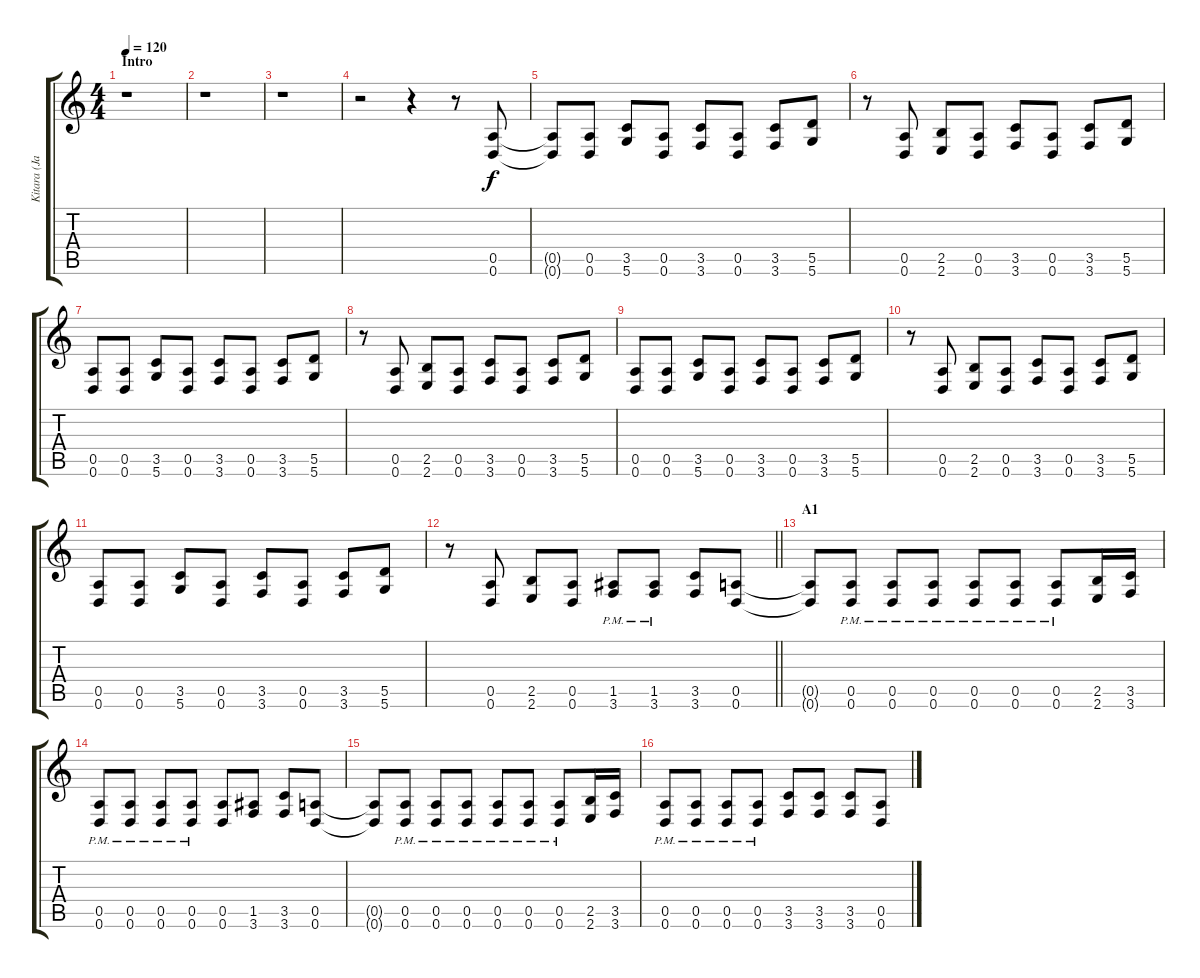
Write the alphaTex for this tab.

\track ("Kitara (Jarkko Petosalmi)" "Kitara (Ja") {instrument distortionguitar}
\staff {score tabs}
\tuning (E4 B3 G3 D3 A2 D2) {hide}
\ts (4 4)
\section ("" "Intro")
\tempo 120
\clef g2
\ks c
r.1{dy f instrument distortionguitar} |
r.1 |
r.1 |
r.2 r.4 r.8 (0.5 0.6).8 |
(0.5{t} 0.6{t}).8 (0.5 0.6).8 (3.5 5.6).8 (0.5 0.6).8 (3.5 3.6).8 (0.5 0.6).8 (3.5 3.6).8 (5.5 5.6).8 |
r.8 (0.5 0.6).8 (2.5 2.6).8 (0.5 0.6).8 (3.5 3.6).8 (0.5 0.6).8 (3.5 3.6).8 (5.5 5.6).8 |
(0.5 0.6).8 (0.5 0.6).8 (3.5 5.6).8 (0.5 0.6).8 (3.5 3.6).8 (0.5 0.6).8 (3.5 3.6).8 (5.5 5.6).8 |
r.8 (0.5 0.6).8 (2.5 2.6).8 (0.5 0.6).8 (3.5 3.6).8 (0.5 0.6).8 (3.5 3.6).8 (5.5 5.6).8 |
(0.5 0.6).8 (0.5 0.6).8 (3.5 5.6).8 (0.5 0.6).8 (3.5 3.6).8 (0.5 0.6).8 (3.5 3.6).8 (5.5 5.6).8 |
r.8 (0.5 0.6).8 (2.5 2.6).8 (0.5 0.6).8 (3.5 3.6).8 (0.5 0.6).8 (3.5 3.6).8 (5.5 5.6).8 |
(0.5 0.6).8 (0.5 0.6).8 (3.5 5.6).8 (0.5 0.6).8 (3.5 3.6).8 (0.5 0.6).8 (3.5 3.6).8 (5.5 5.6).8 |
\barLineRight lightlight
r.8 (0.5 0.6).8 (2.5 2.6).8 (0.5 0.6).8 (1.5{pm} 3.6{pm}).8 (1.5{pm} 3.6{pm}).8 (3.5 3.6).8 (0.5 0.6).8 |
\section ("" "A1")
(0.5{t} 0.6{t}).8 (0.5{pm} 0.6{pm}).8 (0.5{pm} 0.6{pm}).8 (0.5{pm} 0.6{pm}).8 (0.5{pm} 0.6{pm}).8 (0.5{pm} 0.6{pm}).8 (0.5{pm} 0.6{pm}).8 (2.5 2.6).16 (3.5 3.6).16 |
(0.5{pm} 0.6{pm}).8 (0.5{pm} 0.6{pm}).8 (0.5{pm} 0.6{pm}).8 (0.5{pm} 0.6{pm}).8 (0.5 0.6).8 (1.5 3.6).8 (3.5 3.6).8 (0.5 0.6).8 |
(0.5{t} 0.6{t}).8 (0.5{pm} 0.6{pm}).8 (0.5{pm} 0.6{pm}).8 (0.5{pm} 0.6{pm}).8 (0.5{pm} 0.6{pm}).8 (0.5{pm} 0.6{pm}).8 (0.5{pm} 0.6{pm}).8 (2.5 2.6).16 (3.5 3.6).16 |
(0.5{pm} 0.6{pm}).8 (0.5{pm} 0.6{pm}).8 (0.5{pm} 0.6{pm}).8 (0.5{pm} 0.6{pm}).8 (3.5 3.6).8 (3.5 3.6).8 (3.5 3.6).8 (0.5 0.6).8
